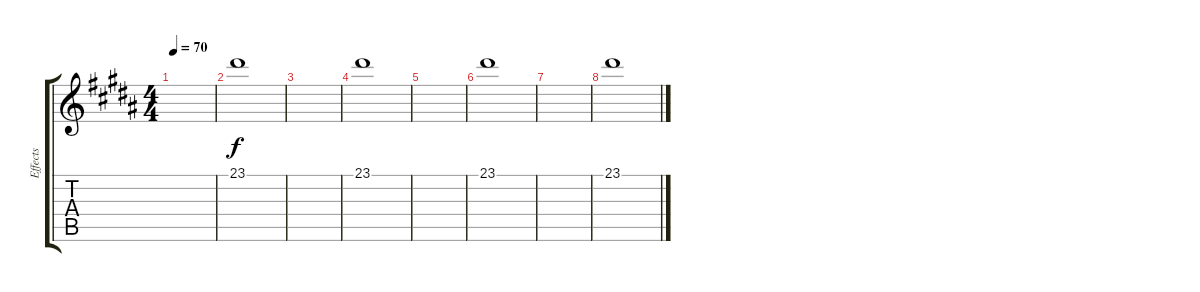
\track ("Effects" "Effects") {instrument shamisen}
\staff {score tabs}
\tuning (E4 B3 G3 D3 A2 E2) {hide}
\ts (4 4)
\tempo 70
\clef g2
\ks g#minor
|
23.1.1 |
|
23.1.1 |
|
23.1.1 |
|
23.1.1
